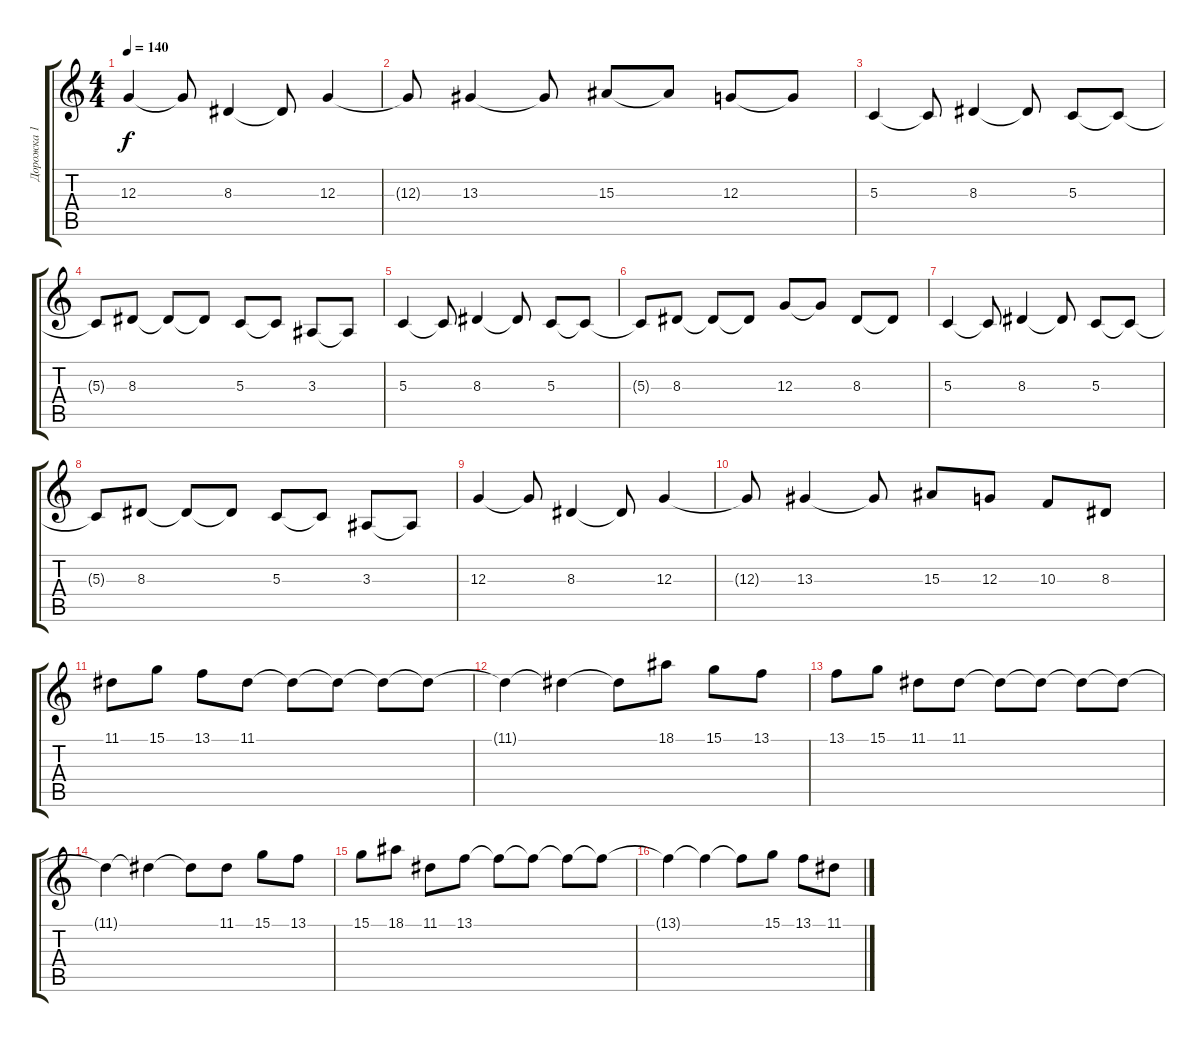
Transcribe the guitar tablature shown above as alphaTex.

\track ("Дорожка 1" "Дорожка 1") {instrument electricgrandpiano}
\staff {score tabs}
\tuning (E4 B3 G3 D3 A2 E2) {hide}
\ts (4 4)
\tempo 140
\clef g2
\ks c
12.3.4{dy f} 12.3{t}.8 8.3.4 8.3{t}.8 12.3.4 |
12.3{t}.8 13.3.4 13.3{t}.8 15.3.8 15.3{t}.8 12.3.8 12.3{t}.8 |
5.3.4 5.3{t}.8 8.3.4 8.3{t}.8 5.3.8 5.3{t}.8 |
5.3{t}.8 8.3.8 8.3{t}.8 8.3{t}.8 5.3.8 5.3{t}.8 3.3.8 3.3{t}.8 |
5.3.4 5.3{t}.8 8.3.4 8.3{t}.8 5.3.8 5.3{t}.8 |
5.3{t}.8 8.3.8 8.3{t}.8 8.3{t}.8 12.3.8 12.3{t}.8 8.3.8 8.3{t}.8 |
5.3.4 5.3{t}.8 8.3.4 8.3{t}.8 5.3.8 5.3{t}.8 |
5.3{t}.8 8.3.8 8.3{t}.8 8.3{t}.8 5.3.8 5.3{t}.8 3.3.8 3.3{t}.8 |
12.3.4 12.3{t}.8 8.3.4 8.3{t}.8 12.3.4 |
12.3{t}.8 13.3.4 13.3{t}.8 15.3.8 12.3.8 10.3.8 8.3.8 |
11.1.8 15.1.8 13.1.8 11.1.8 11.1{t}.8 11.1{t}.8 11.1{t}.8 11.1{t}.8 |
11.1{t}.4 11.1{t}.4 11.1{t}.8 18.1.8 15.1.8 13.1.8 |
13.1.8 15.1.8 11.1.8 11.1.8 11.1{t}.8 11.1{t}.8 11.1{t}.8 11.1{t}.8 |
11.1{t}.4 11.1{t}.4 11.1{t}.8 11.1.8 15.1.8 13.1.8 |
15.1.8 18.1.8 11.1.8 13.1.8 13.1{t}.8 13.1{t}.8 13.1{t}.8 13.1{t}.8 |
13.1{t}.4 13.1{t}.4 13.1{t}.8 15.1.8 13.1.8 11.1.8
